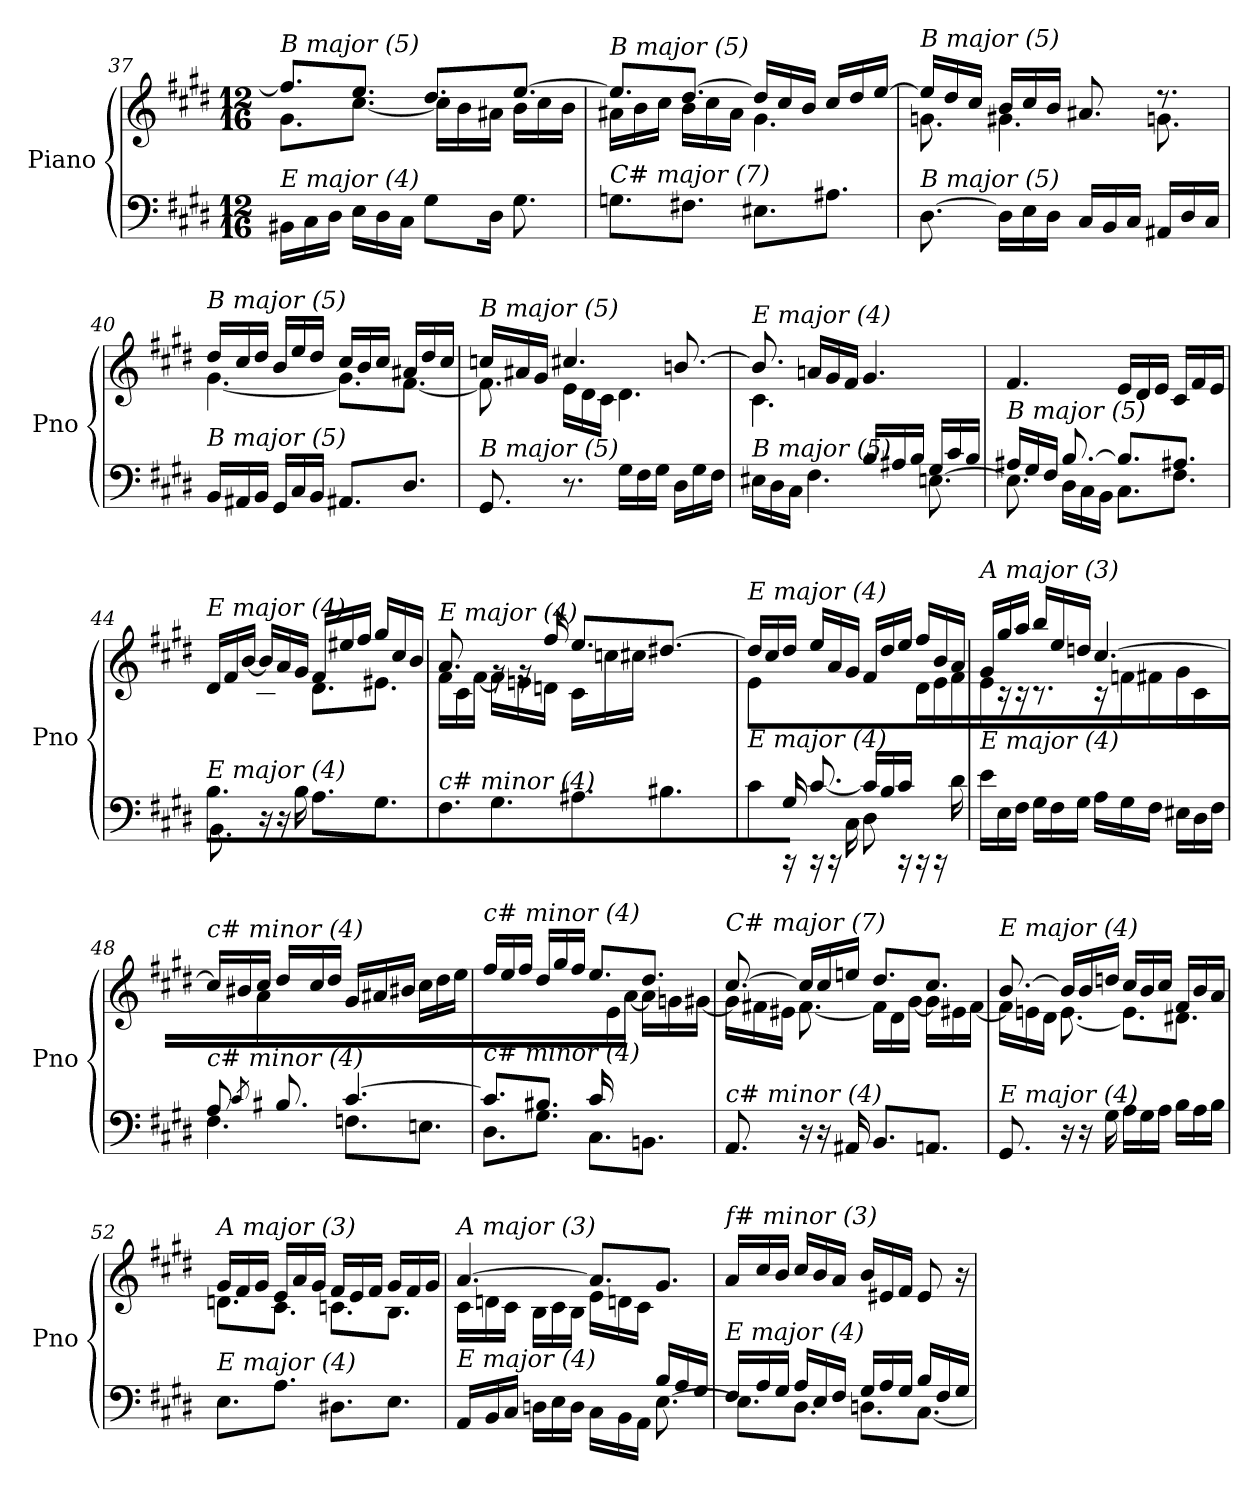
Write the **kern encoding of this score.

**kern	**kern
*part1	*part1
*staff2	*staff1
*I"Piano	*
*I'Pno	*
!!LO:LB:g=z
*clefF4	*clefG2
*k[f#c#g#d#]	*k[f#c#g#d#]
*M12/16	*M12/16
=37	=37
*	*^
!	!LO:TX:i:t=B major (5)	!
!LO:TX:i:t=E major (4)	!	!
16BB#Xi\LL	8.ff#/L]	8.g#\L
16C#\	.	.
16D#\JJ	.	.
16E\LL	8.ee/J	[8.cc#\J
16D#\	.	.
16C#\JJ	.	.
8G#\L	8.dd#/L	16cc#\LL]
.	.	16b\
16D#\Jk	.	16a#X\JJ
8.G#\	[8.ee/J	16b\LL
.	.	16cc#\
.	.	16b\JJ
=38	=38	=38
!	!LO:TX:i:t=B major (5)	!
!LO:TX:i:t=C# major (7)	!	!
8.Gnj\L	8.ee/L]	16a#X\LL
.	.	16b\
.	.	16cc#\JJ
8.F#X\J	[8.dd#/J	16b\LL
.	.	16cc#\
.	.	16a#\JJ
8.E#X\L	16dd#/LL]	4.g#\
.	16cc#/	.
.	16b/JJ	.
8.A#X\J	16cc#/LL	.
.	16dd#/	.
.	[16ee/JJ	.
=39	=39	=39
!	!LO:TX:i:t=B major (5)	!
!LO:TX:i:t=B major (5)	!	!
[8.D#\	16ee/LL]	8.gnj\
.	16dd#/	.
.	16cc#/JJ	.
16D#\LL]	16b/LL	4.g#\
16E\	16cc#/	.
16D#\JJ	16b/JJ	.
16C#/LL	8.a#X/	.
16BB/	.	.
16C#/JJ	.	.
16AA#X/LL	8.r	8.gnj\
16D#/	.	.
16C#/JJ	.	.
!!LO:LB:g=z	!!
=40	=40	=40
!	!LO:TX:i:t=B major (5)	!
!LO:TX:i:t=B major (5)	!	!
16BB/LL	16dd#/LL	[4.g#\
16AA#X/	16cc#/	.
16BB/JJ	16dd#/JJ	.
16GG#/LL	16b/LL	.
16C#/	16ee/	.
16BB/JJ	16dd#/JJ	.
8.AA#X/L	16cc#/LL	8.g#\L]
.	16b/	.
.	16cc#/JJ	.
8.D#/J	16a#X/LL	[8.f#\J
.	16dd#/	.
.	16cc#/JJ	.
=41	=41	=41
!	!LO:TX:i:t=B major (5)	!
!LO:TX:i:t=B major (5)	!	!
8.GG#/	16ccnj/LL	8.f#\]
.	16a#X/	.
.	16g#/JJ	.
8.r	4.cc#/	16e\LL
.	.	16d#\
.	.	16c#\JJ
16G#\LL	.	4.d#\
16F#\	.	.
16G#\JJ	.	.
16D#\LL	[8.bn/	.
16G#\	.	.
16F#\JJ	.	.
=42	=42	=42
*^	*	*^
*	*^	*	*	*
!	!	!	!LO:TX:i:t=E major (4)	!	!
!LO:TX:i:t=B major (5)	!	!	!	!	!
4.ryy	16E#Xi\LL	8.ryy	8.b/]	4.c#\	8.ryy
.	16D#\	.	.	.	.
.	16C#\JJ	.	.	.	.
.	8.ryy	4.F#\	16an/LL	.	2ryy
.	.	.	16g#/	.	.
.	.	.	16f#/JJ	.	.
4.ryy	16B/LL	.	4.g#/	4.ryy	.
.	16A#X/	.	.	.	.
.	16B/JJ	.	.	.	.
.	16G#/LL	[8.En\	.	.	.
.	16c#/	.	.	.	.
.	16B/JJ	.	.	.	16ryy
*	*v	*v	*	*	*
!!LO:LB:g=z
=43	=43	=43	=43	=43
!	!	!LO:TX:i:t=E major (4)	!	!
!LO:TX:i:t=B major (5)	!	!	!	!
*	*	*v	*v	*v
16A#X/LL	8.E\]	4.f#/
16G#/	.	.
16F#/JJ	.	.
[8.B/	16D#\LL	.
.	16C#\	.
.	16BB\JJ	.
8.B/L]	8.C#\L	16e/LL
.	.	16d#/
.	.	16e/JJ
8.A#X/J	8.F#\J	16c#/LL
.	.	16f#/
.	.	16e/JJ
=44	=44	=44
*	*	*^
!	!	!LO:TX:i:t=E major (4)	!
!LO:TX:i:t=E major (4)	!	!	!
8.B/L	8.BB\	16d#/LL	8.ryy
.	.	16f#/	.
.	.	[16b/JJ	.
2ryy	16r	16b/LL]	8.c#\J
.	16r	16a/	.
.	16B\	16g#/JJ	.
.	8.A\L	16f#/LL	8.d#\L
.	.	16ee#X/	.
.	.	16ff#/JJ	.
.	8.G#\J	16gg#/LL	8.e#X\J
.	.	16cc#/	.
16ryy	.	16b/JJ	.
*v	*v	*	*
=45	=45	=45
!	!LO:TX:i:t=E major (4)	!
!LO:TX:i:t=c# minor (4)	!	!
8.F#\L	8.a/	16f#\LL
.	.	16c#\
.	.	[16f#\JJ
8.G#\J	16rg	16f#\LL]
.	16rg	16en\
.	16ff#/	16dn\JJ
8.A#X\L	8.ee/L	16c#\LL
.	.	16ccnj\
.	.	16cc#\JJ
8.B#X\J	[8.dd#X/J	16dd#\LLyy
.	.	16g#\
.	.	16f#\JJ
!!LO:LB:g=z	!!
=46	=46	=46
*^	*	*
!	!	!LO:TX:i:t=E major (4)	!
!LO:TX:i:t=E major (4)	!	!	!
8c#\	8ryy	16dd#/LL]	8e\L
.	.	16cc#/	.
16rCC	16G#/Jk	16dd#/JJ	4..ryy
16rCC	[8.c#/	16ee/LL	.
16rCC	.	16a/	.
16C#\	.	16g#/JJ	.
8D#\	16c#/LL]	16f#/LL	.
.	16B/	16dd#/	.
16rCC	16c#/JJ	16ee/JJ	.
16rCC	8.ryy	16ff#/LL	16d#\LL
16rCC	.	16b/	16e\
16d#\	.	16a/JJ	16f#\JJ
=47	=47	=47	=47
!	!	!LO:TX:i:t=A major (3)	!
!LO:TX:i:t=E major (4)	!	!	!
2ryy	16e\LL	16g#/LL	16e\
.	16E\	16gg#/	16r
.	16F#\JJ	16aa/JJ	16r
.	16G#\LL	16bb/LL	8.r
.	16F#\	16ee/	.
.	16G#\JJ	16ddn/JJ	.
.	16A\LL	[4.cc#/	16r
.	16G#\	.	16fnj\LL
8.ryy	16F#\JJ	.	16f#\JJ
.	16E#Xi\LL	.	16g#\LL
.	16D#\	.	16c#\
16B/JJ	16F#j\JJ	.	16ryy
=48	=48	=48	=48
*	*^	*	*^
!	!	!	!LO:TX:i:t=c# minor (4)	!	!
!LO:TX:i:t=c# minor (4)	!	!	!	!	!
8A/L	4.F#\	8.ryy	16cc#/LL]	8ryy	8.ryy
.	.	.	16b#X/	.	.
16ryy	.	.	16cc#/JJ	16a\Jk	.
8qc#/	.	.	.	.	.
8.B#X/	.	16c#!yy	16dd#/LL	2ryy	8.ryy
.	.	8B#!yy	16cc#/	.	.
.	.	.	16dd#/JJ	.	.
[4.c#/	8.Fnj\L	4.ryy	16g#/LL	.	4.ryy
.	.	.	16a#X/	.	.
.	.	.	16b#X/JJ	.	.
.	8.En\J	.	16cc#\LL	.	.
.	.	.	16dd#\	.	.
.	.	.	16ee\JJ	16ryy	.
!!LO:LB:g=z	!!	!!
=49	=49	=49	=49	=49	=49
!	!	!	!LO:TX:i:t=c# minor (4)	!	!
!LO:TX:i:t=c# minor (4)	!	!	!	!	!
4.ryy	8.c#/L]	8.D#\L	16ff#/LL	4.ryy	4.ryy
.	.	.	16ee/	.	.
.	.	.	16ff#/JJ	.	.
.	8.B#X/J	8.G#\J	16dd#/LL	.	.
.	.	.	16gg#/	.	.
.	.	.	16ff#/JJ	.	.
16c#/LL	8.C#\L	4.ryy	8.ee/L	16ryy	4.ryy
4ryy	.	.	.	16e\	.
.	.	.	.	[16a\JJ	.
.	8.BBn\J	.	8.dd#/J	16a\LL]	.
.	.	.	.	16gnj\	.
16ryy	.	.	.	[16g#\JJ	.
*v	*v	*v	*	*	*
*	*	*v	*v
=50	=50	=50
!	!LO:TX:i:t=C# major (7)	!
!LO:TX:i:t=c# minor (4)	!	!
8.AA/	[8.cc#/	16g#\LL]
.	.	16f#X\
.	.	16e#X\JJ
16r	16cc#/LL]	[8.f#\
16r	16cc#/	.
16AA#X/	16een/JJ	.
8.BB/L	8.dd#/L	16f#\LL]
.	.	16d#\
.	.	[16g#\JJ
8.AAn/J	8.cc#/J	16g#\LL]
.	.	16e#X\
.	.	[16f#\JJ
=51	=51	=51
!	!LO:TX:i:t=E major (4)	!
!LO:TX:i:t=E major (4)	!	!
8.GG#/	[8.b/	16f#\LL]
.	.	16en\
.	.	16d#\JJ
16r	16b/LL]	[8.e\
16r	16b/	.
16G#\	16ddn/JJ	.
16A\LL	16cc#/LL	8.e\L]
16G#\	16b/	.
16A\JJ	16cc#/JJ	.
16B\LL	16f#/LL	8.d#X\J
16A\	16b/	.
16B\JJ	16a/JJ	.
!!LO:PB:g=z	!!
=52	=52	=52
!	!LO:TX:i:t=A major (3)	!
!LO:TX:i:t=E major (4)	!	!
8.E\L	16g#/LL	8.dn\L
.	16f#/	.
.	16g#/JJ	.
8.A\J	16e/LL	8.c#\J
.	16a/	.
.	16g#/JJ	.
8.D#X\L	16f#/LL	8.cn\L
.	16e/	.
.	16f#/JJ	.
8.E\J	16g#/LL	8.B\J
.	16f#/	.
.	16g#/JJ	.
=53	=53	=53
*^	*	*^
*	*^	*	*	*
!	!	!	!LO:TX:i:t=A major (3)	!	!
!LO:TX:i:t=E major (4)	!	!	!	!	!
2ryy	16AA/LL	2ryy	[4.a/	16c#\LL	2ryy
.	16BB/	.	.	16dn\	.
.	16C#/JJ	.	.	16c#\JJ	.
.	16Dn\LL	.	.	16B\LL	.
.	16E\	.	.	16c#\	.
.	16D\JJ	.	.	16B\JJ	.
.	16C#\LL	.	8.a/L]	16e\LL	.
.	16BB\	.	.	16dn\	.
16ryy	16AA\JJ	16ryy	.	16c#\JJ	16ryy
8.ryy	16B/LL	[8.E\	8.g#/J	8.ryy	8.ryy
.	16A/	.	.	.	.
.	16G#/JJ	.	.	.	.
*	*v	*v	*	*	*
*	*	*v	*v	*v
=54	=54	=54
!	!	!LO:TX:i:t=f# minor (3)
!LO:TX:i:t=E major (4)	!	!
16F#/LL	8.E\L]	16a/LL
16A/	.	16cc#/
16G#/JJ	.	16b/JJ
16A/LL	8.D#\J	16cc#/LL
16E/	.	16b/
16F#/JJ	.	16a/JJ
16G#/LL	8.Dn\L	16b/LL
16A/	.	16e#X/
16G#/JJ	.	16f#/JJ
16B/LL	[8.C#\J	8e#/
16F#/	.	.
16G#/JJ	.	16r
*v	*v	*
=	=
*-	*-
